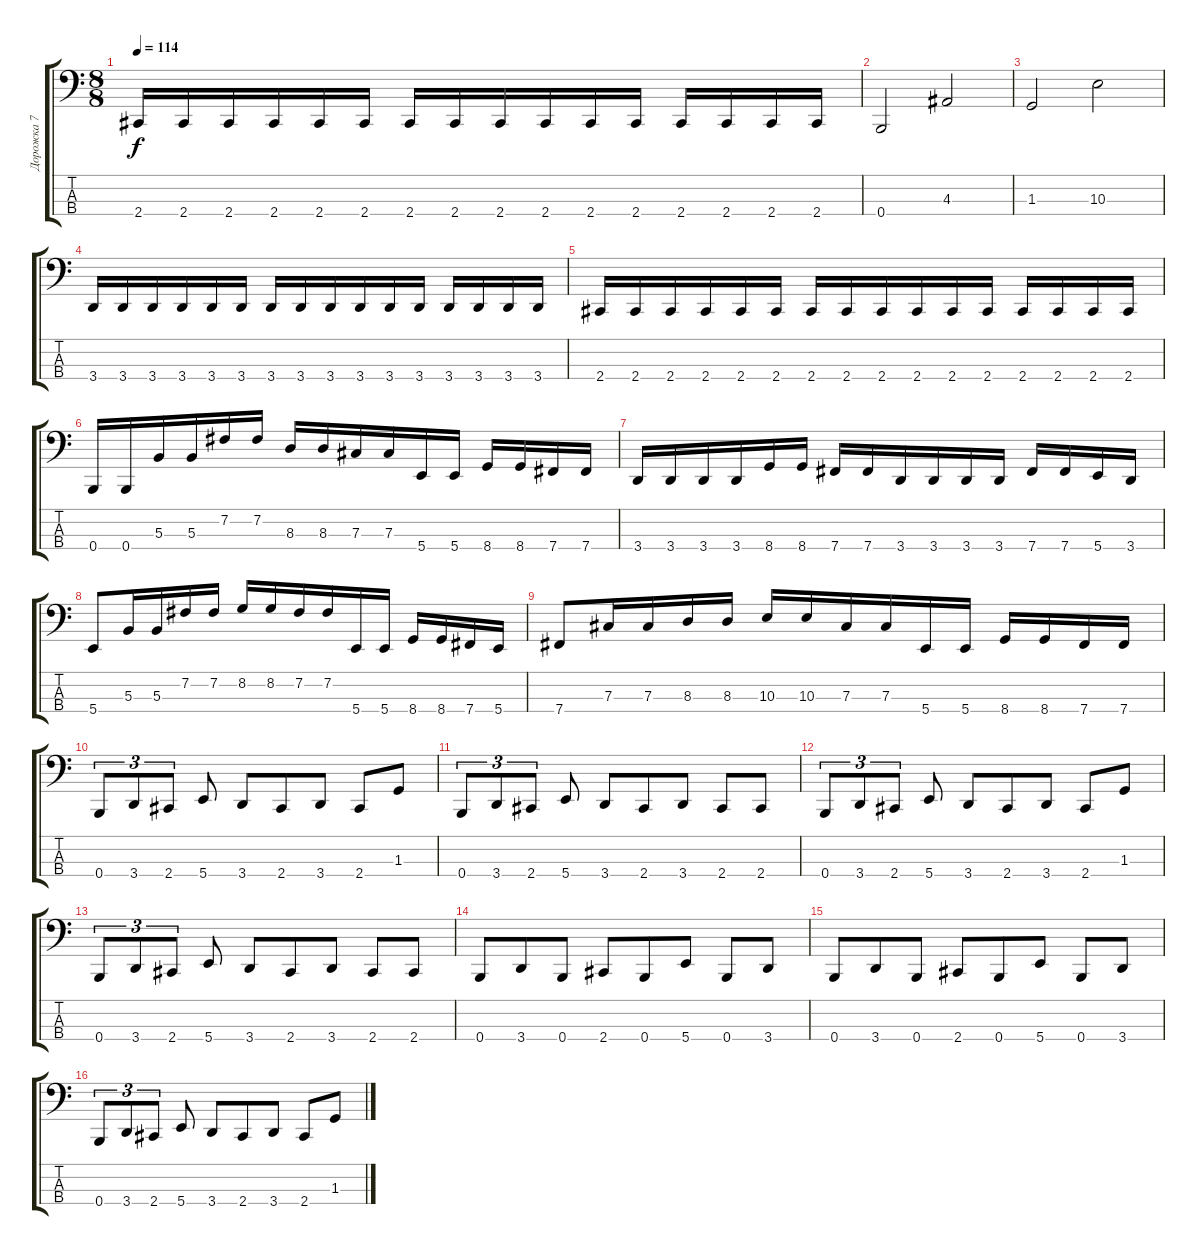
\track ("Дорожка 7" "Дорожка 7") {instrument electricbasspick}
\staff {score tabs}
\tuning (E2 B1 Gb1 B0) {hide}
\ts (8 8)
\tempo 114
\clef f4
\ks c
2.4.16{dy f} 2.4.16 2.4.16 2.4.16 2.4.16 2.4.16 2.4.16 2.4.16 2.4.16 2.4.16 2.4.16 2.4.16 2.4.16 2.4.16 2.4.16 2.4.16 |
0.4.2 4.3.2 |
1.3.2 10.3.2 |
3.4.16 3.4.16 3.4.16 3.4.16 3.4.16 3.4.16 3.4.16 3.4.16 3.4.16 3.4.16 3.4.16 3.4.16 3.4.16 3.4.16 3.4.16 3.4.16 |
2.4.16 2.4.16 2.4.16 2.4.16 2.4.16 2.4.16 2.4.16 2.4.16 2.4.16 2.4.16 2.4.16 2.4.16 2.4.16 2.4.16 2.4.16 2.4.16 |
0.4.16 0.4.16 5.3.16 5.3.16 7.2.16 7.2.16 8.3.16 8.3.16 7.3.16 7.3.16 5.4.16 5.4.16 8.4.16 8.4.16 7.4.16 7.4.16 |
3.4.16 3.4.16 3.4.16 3.4.16 8.4.16 8.4.16 7.4.16 7.4.16 3.4.16 3.4.16 3.4.16 3.4.16 7.4.16 7.4.16 5.4.16 3.4.16 |
5.4.8 5.3.16 5.3.16 7.2.16 7.2.16 8.2.16 8.2.16 7.2.16 7.2.16 5.4.16 5.4.16 8.4.16 8.4.16 7.4.16 5.4.16 |
7.4.8 7.3.16 7.3.16 8.3.16 8.3.16 10.3.16 10.3.16 7.3.16 7.3.16 5.4.16 5.4.16 8.4.16 8.4.16 7.4.16 7.4.16 |
0.4.8{tu (3 2)} 3.4.8{tu (3 2)} 2.4.8{tu (3 2)} 5.4.8 3.4.8 2.4.8 3.4.8 2.4.8 1.3.8 |
0.4.8{tu (3 2)} 3.4.8{tu (3 2)} 2.4.8{tu (3 2)} 5.4.8 3.4.8 2.4.8 3.4.8 2.4.8 2.4.8 |
0.4.8{tu (3 2)} 3.4.8{tu (3 2)} 2.4.8{tu (3 2)} 5.4.8 3.4.8 2.4.8 3.4.8 2.4.8 1.3.8 |
0.4.8{tu (3 2)} 3.4.8{tu (3 2)} 2.4.8{tu (3 2)} 5.4.8 3.4.8 2.4.8 3.4.8 2.4.8 2.4.8 |
0.4.8 3.4.8 0.4.8 2.4.8 0.4.8 5.4.8 0.4.8 3.4.8 |
0.4.8 3.4.8 0.4.8 2.4.8 0.4.8 5.4.8 0.4.8 3.4.8 |
0.4.8{tu (3 2)} 3.4.8{tu (3 2)} 2.4.8{tu (3 2)} 5.4.8 3.4.8 2.4.8 3.4.8 2.4.8 1.3.8
